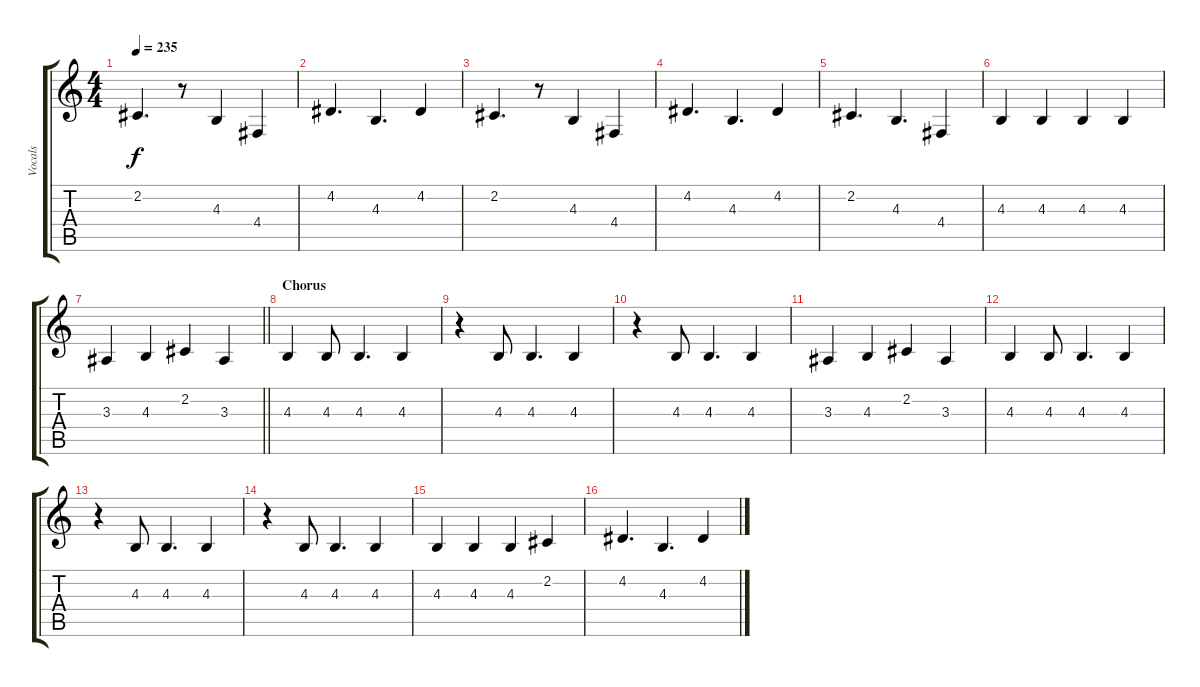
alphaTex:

\track ("Vocals" "Vocals") {instrument altosax}
\staff {score tabs}
\tuning (E4 B3 G3 D3 A2 E2) {hide}
\ts (4 4)
\tempo 235
\clef g2
\ks c
2.2.4{d dy f} r.8 4.3.4 4.4.4 |
4.2.4{d} 4.3.4{d} 4.2.4 |
2.2.4{d} r.8 4.3.4 4.4.4 |
4.2.4{d} 4.3.4{d} 4.2.4 |
2.2.4{d} 4.3.4{d} 4.4.4 |
4.3.4 4.3.4 4.3.4 4.3.4 |
\barLineRight lightlight
3.3.4 4.3.4 2.2.4 3.3.4 |
\section ("" "Chorus")
4.3.4 4.3.8 4.3.4{d} 4.3.4 |
r.4 4.3.8 4.3.4{d} 4.3.4 |
r.4 4.3.8 4.3.4{d} 4.3.4 |
3.3.4 4.3.4 2.2.4 3.3.4 |
4.3.4 4.3.8 4.3.4{d} 4.3.4 |
r.4 4.3.8 4.3.4{d} 4.3.4 |
r.4 4.3.8 4.3.4{d} 4.3.4 |
4.3.4 4.3.4 4.3.4 2.2.4 |
4.2.4{d} 4.3.4{d} 4.2.4
